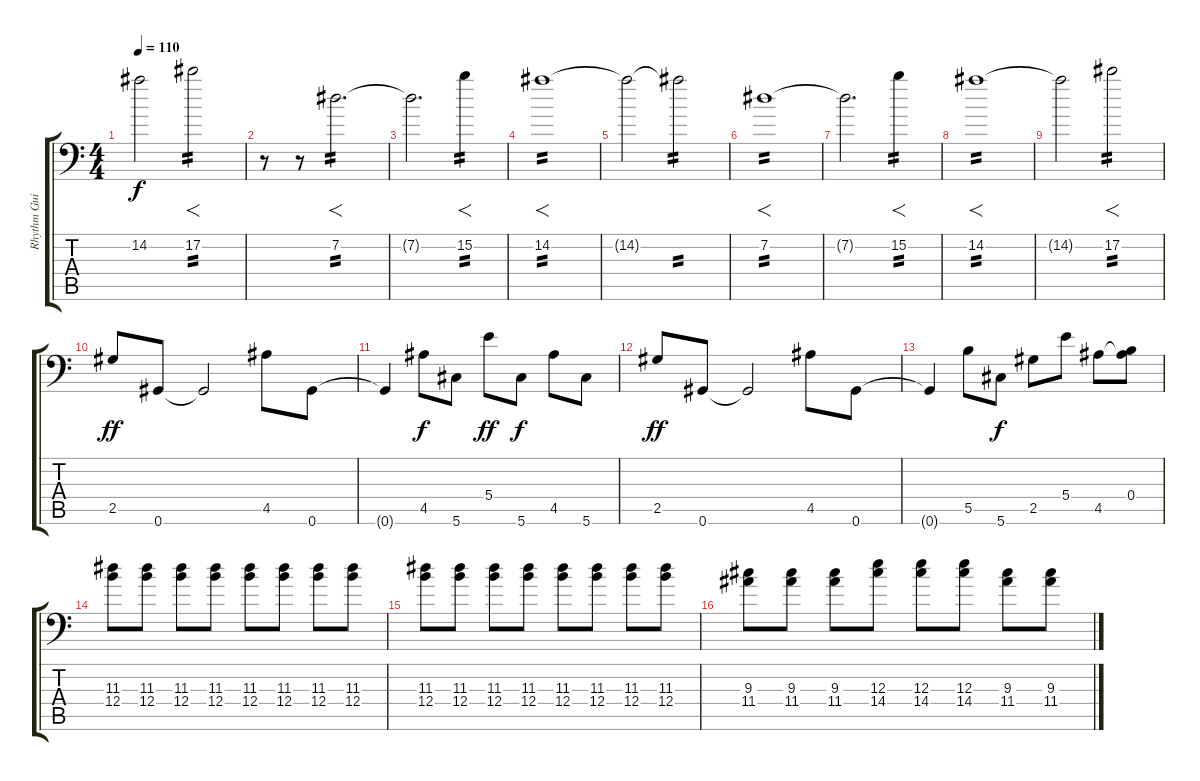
\track ("Rhythm Guitar" "Rhythm Gui") {instrument distortionguitar}
\staff {score tabs}
\tuning (Db4 Ab3 E3 B2 Gb2 Ab1) {hide}
\ts (4 4)
\tempo 110
\clef f4
\ks c
14.2{t}.2{dy f} 17.2.2{f tp 2} |
r.8 r.8 7.2.2{f d tp 2} |
7.2{t}.2{d} 15.2.4{f tp 2} |
14.2.1{f tp 2} |
14.2{t}.2 14.2{t}.2{tp 2} |
7.2.1{f tp 2} |
7.2{t}.2{d} 15.2.4{f tp 2} |
14.2.1{f tp 2} |
14.2{t}.2 17.2.2{f tp 2} |
2.5.8{dy ff} 0.6.8 0.6{t}.2 4.5.8 0.6.8 |
0.6{t}.4 4.5.8{dy f} 5.6.8 5.4.8{dy ff} 5.6.8{dy f} 4.5.8 5.6.8 |
2.5.8{dy ff} 0.6.8 0.6{t}.2 4.5.8 0.6.8 |
0.6{t}.4 5.5.8 5.6.8{dy f} 2.5.8 5.4.8 4.5.8 (0.4 4.5{t}).8 |
(11.3 12.4).8 (11.3 12.4).8 (11.3 12.4).8 (11.3 12.4).8 (11.3 12.4).8 (11.3 12.4).8 (11.3 12.4).8 (11.3 12.4).8 |
(11.3 12.4).8 (11.3 12.4).8 (11.3 12.4).8 (11.3 12.4).8 (11.3 12.4).8 (11.3 12.4).8 (11.3 12.4).8 (11.3 12.4).8 |
(9.3 11.4).8 (9.3 11.4).8 (9.3 11.4).8 (12.3 14.4).8 (12.3 14.4).8 (12.3 14.4).8 (9.3 11.4).8 (9.3 11.4).8
